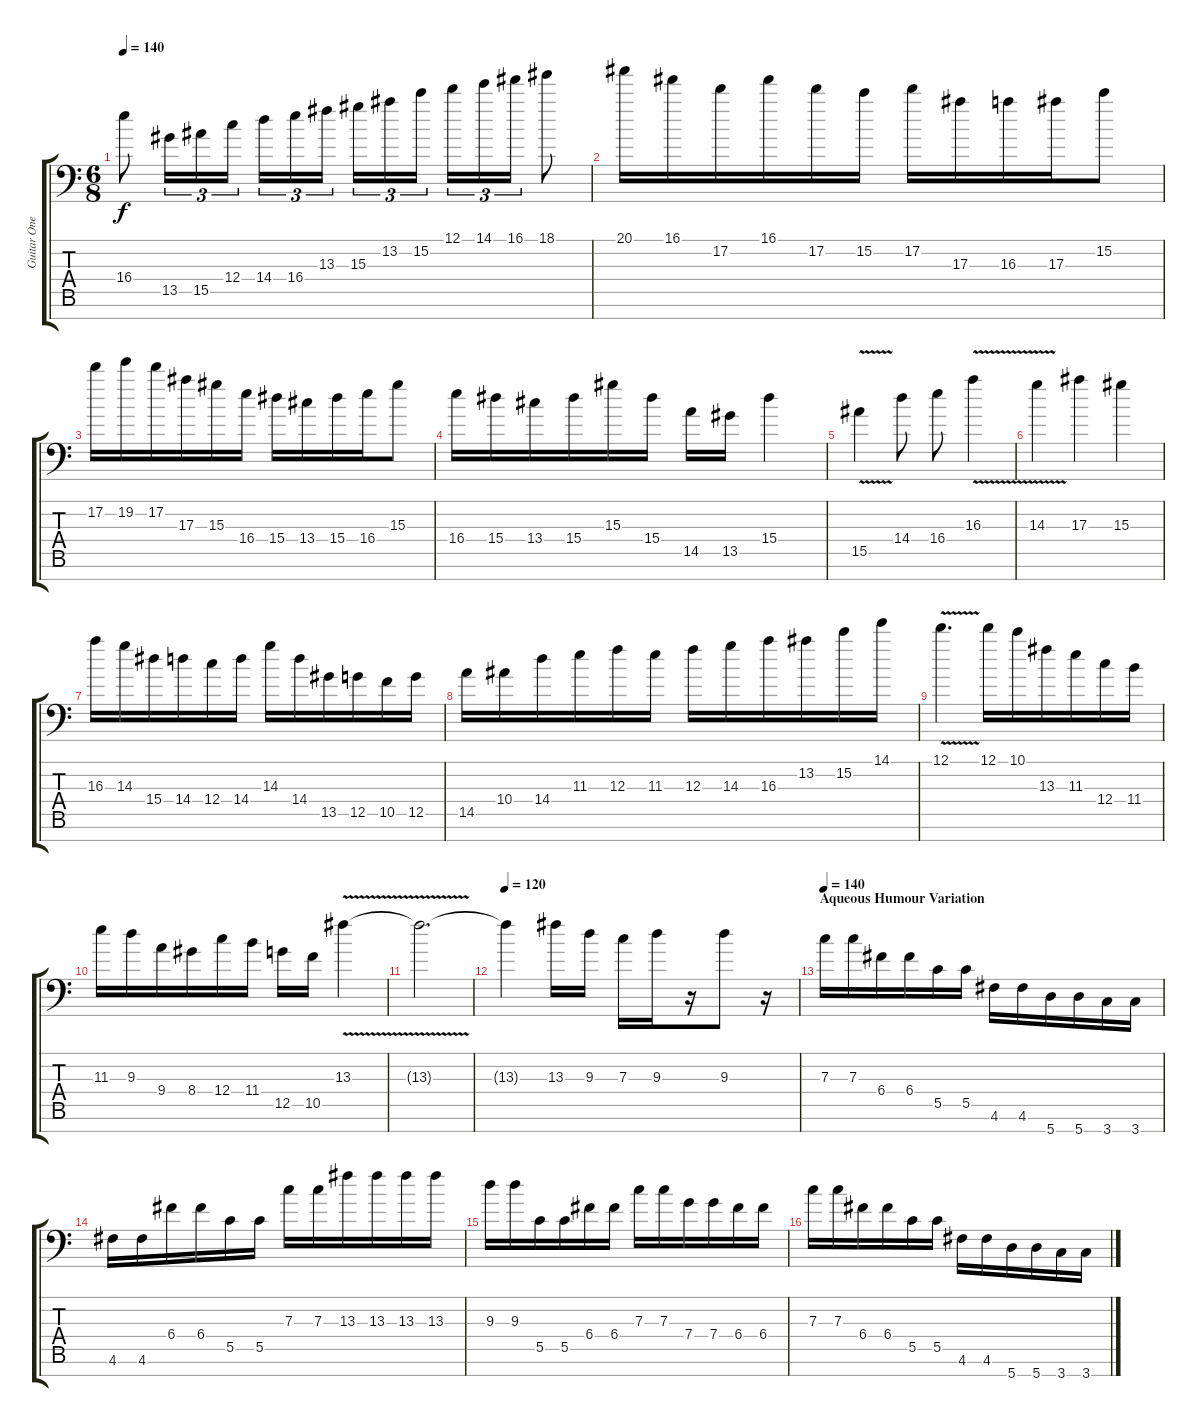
\track ("Guitar One" "Guitar One") {instrument overdrivenguitar}
\staff {score tabs}
\tuning (D4 A3 F3 C3 G2 D2 A1) {hide}
\ts (6 8)
\tempo 140
\clef f4
\ks c
16.4{t}.8{dy f} 13.5.16{tu (3 2)} 15.5.16{tu (3 2)} 12.4.16{tu (3 2)} 14.4.16{tu (3 2)} 16.4.16{tu (3 2)} 13.3.16{tu (3 2)} 15.3.16{tu (3 2)} 13.2.16{tu (3 2)} 15.2.16{tu (3 2)} 12.1.16{tu (3 2)} 14.1.16{tu (3 2)} 16.1.16{tu (3 2)} 18.1.8 |
20.1.16 16.1.16 17.2.16 16.1.16 17.2.16 15.2.16 17.2.16 17.3.16 16.3.16 17.3.16 15.2.8 |
17.2.16 19.2.16 17.2.16 17.3.16 15.3.16 16.4.16 15.4.16 13.4.16 15.4.16 16.4.16 15.3.8 |
16.4.16 15.4.16 13.4.16 15.4.16 15.3.16 15.4.16 14.5.16 13.5.16 15.4.4 |
15.5{v}.4 14.4.8 16.4.8 16.3{v}.4 |
14.3{v}.4 17.3.4 15.3.4 |
16.3.16 14.3.16 15.4.16 14.4.16 12.4.16 14.4.16 14.3.16 14.4.16 13.5.16 12.5.16 10.5.16 12.5.16 |
14.5.16 10.4.16 14.4.16 11.3.16 12.3.16 11.3.16 12.3.16 14.3.16 16.3.16 13.2.16 15.2.16 14.1.16 |
12.1{v}.4{d} 12.1.16 10.1.16 13.3.16 11.3.16 12.4.16 11.4.16 |
11.3.16 9.3.16 9.4.16 8.4.16 12.4.16 11.4.16 12.5.16 10.5.16 13.3{v}.4 |
13.3{t}.2{d} |
\tempo 120
13.3{t}.4 13.3.16 9.3.16 7.3.16 9.3.16 r.16 9.3.8 r.16 |
\section ("" "Aqueous Humour Variation")
\tempo 140
7.3.16 7.3.16 6.4.16 6.4.16 5.5.16 5.5.16 4.6.16 4.6.16 5.7.16 5.7.16 3.7.16 3.7.16 |
4.6.16 4.6.16 6.4.16 6.4.16 5.5.16 5.5.16 7.3.16 7.3.16 13.3.16 13.3.16 13.3.16 13.3.16 |
9.3.16 9.3.16 5.5.16 5.5.16 6.4.16 6.4.16 7.3.16 7.3.16 7.4.16 7.4.16 6.4.16 6.4.16 |
7.3.16 7.3.16 6.4.16 6.4.16 5.5.16 5.5.16 4.6.16 4.6.16 5.7.16 5.7.16 3.7.16 3.7.16
